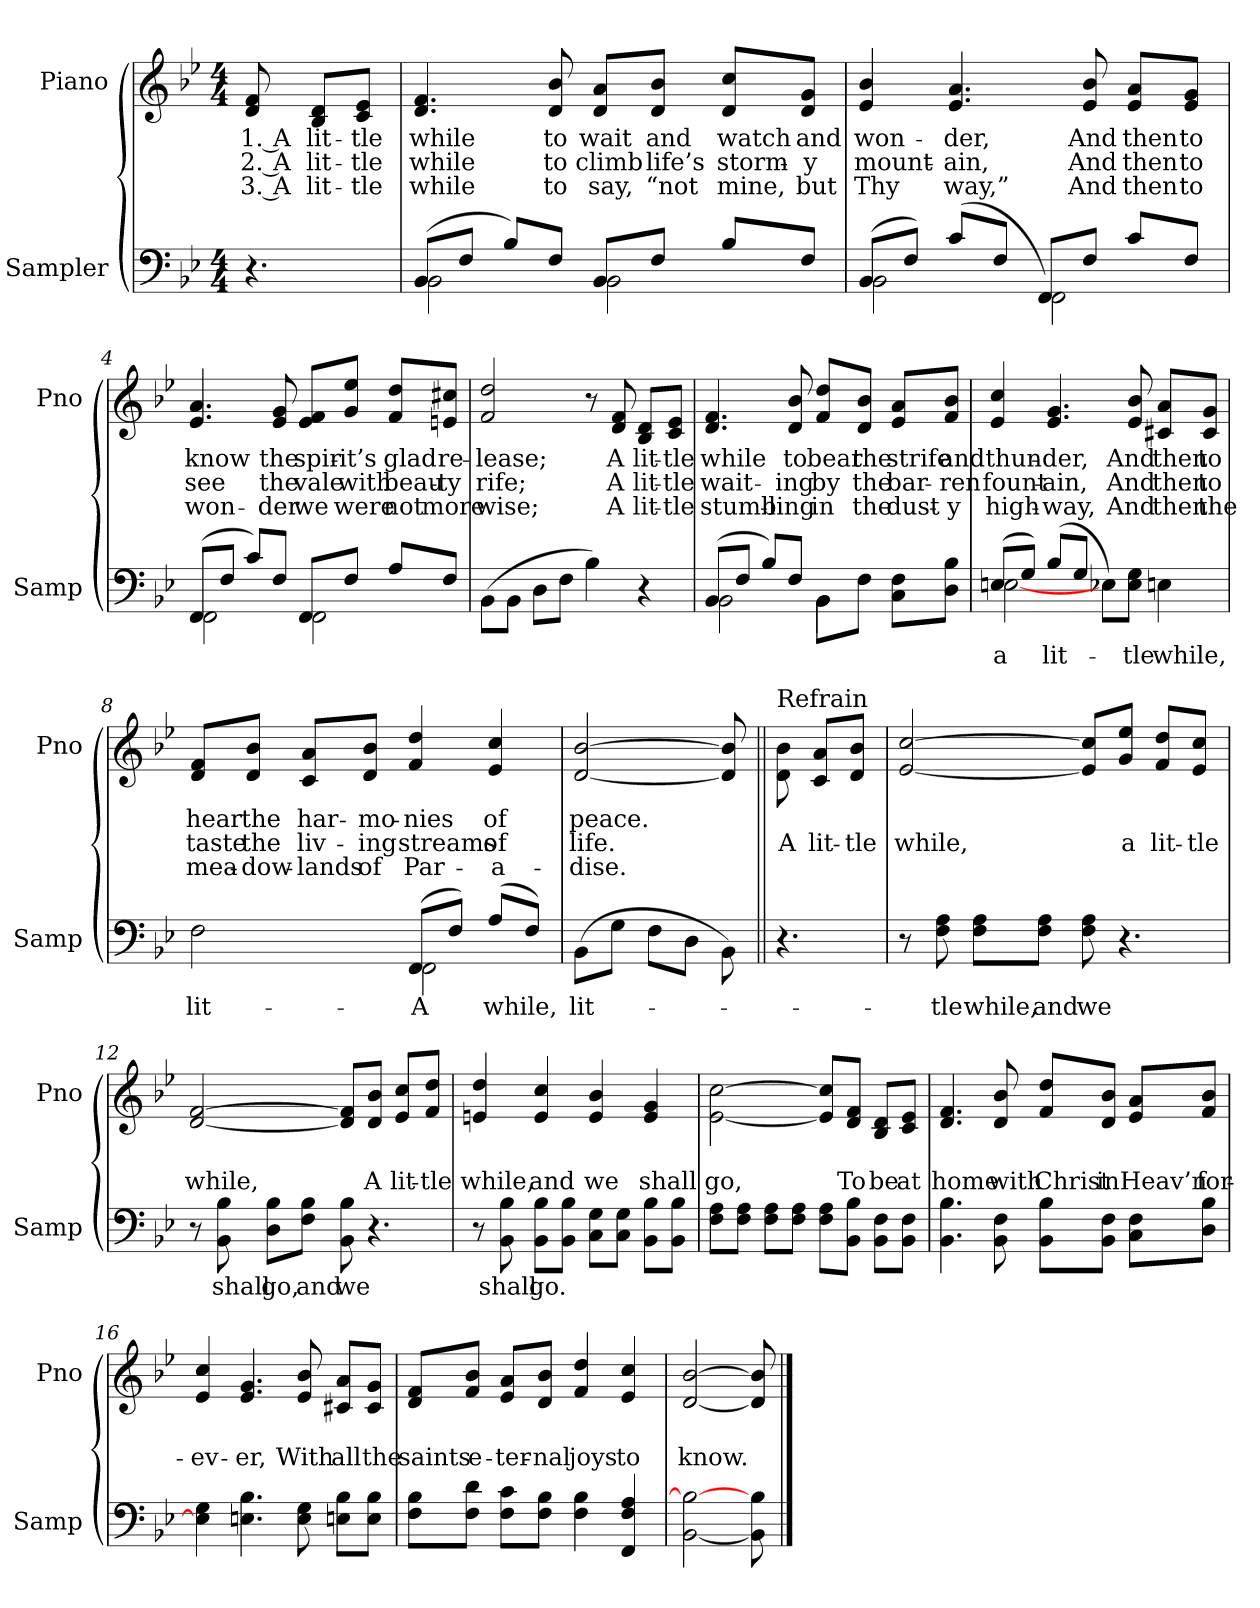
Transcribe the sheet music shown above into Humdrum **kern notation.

**kern	**text	**kern	**text	**text	**text
*part2	*part2	*part1	*part1	*part1	*part1
*staff2	*staff2	*staff1	*staff1	*staff1	*staff1
*I"Sampler	*	*I"Piano	*	*	*
*I'Samp	*	*I'Pno	*	*	*
*clefF4	*	*clefG2	*	*	*
*k[b-e-]	*	*k[b-e-]	*	*	*
*B-:	*	*B-:	*	*	*
*M4/4	*	*M4/4	*	*	*
=1	=1	=1	=1	=1	=1
4.r	.	8d 8f	1. A	2. A	3. A
.	.	8B-/ 8d/L	lit-	lit-	lit-
.	.	8c/ 8e-/J	-tle	-tle	-tle
=2	=2	=2	=2	=2	=2
*^	*	*	*	*	*
(8BB-/L	2BB-	.	4.d 4.f	while	while	while
8F/J	.	.	.	.	.	.
8B-/L)	.	.	.	.	.	.
8F/J	.	.	8d 8b-	to	to	to
8BB-/L	2BB-	.	8d/ 8a/L	wait	climb	say,
8F/J	.	.	8d/ 8b-/J	and	life’s	“not
8B-/L	.	.	8d/ 8cc/L	watch	storm-	mine,
8F/J	.	.	8d/ 8g/J	and	-y	but
=3	=3	=3	=3	=3	=3	=3
(8BB-/L	2BB-	.	4e- 4b-	won-	mount-	Thy
8F/J)	.	.	.	.	.	.
(8c/L	.	.	4.e- 4.a	-der,	-ain,	way,”
8F/J	.	.	.	.	.	.
8FF/L)	2FF	.	.	.	.	.
8F/J	.	.	8e- 8b-	And	And	And
8c/L	.	.	8e-/ 8a/L	then	then	then
8F/J	.	.	8e-/ 8g/J	to	to	to
=4	=4	=4	=4	=4	=4	=4
(8FF/L	2FF	.	4.e- 4.a	know	see	won-
8F/J	.	.	.	.	.	.
8c/L)	.	.	.	.	.	.
8F/J	.	.	8e- 8g	the	the	-der
8FF/L	2FF	.	8e-/ 8f/L	spir-	vale	we
8F/J	.	.	8g/ 8ee-/J	-it’s	with	were
8A/L	.	.	8f/ 8dd/L	glad	beau-	not
8F/J	.	.	8en/ 8cc#X/J	re-	-ty	more
*v	*v	*	*	*	*	*
=5	=5	=5	=5	=5	=5
(8BB-\L	.	2f 2dd	-lease;	rife;	wise;
8BB-\J	.	.	.	.	.
8D\L	.	.	.	.	.
8F\J	.	.	.	.	.
4B-)	.	8r	.	.	.
.	.	8d 8f	A	A	A
4r	.	8B-/ 8d/L	lit-	lit-	lit-
.	.	8c/ 8e-/J	-tle	-tle	-tle
=6	=6	=6	=6	=6	=6
*^	*	*	*	*	*
(8BB-/L	2BB-	.	4.d 4.f	while	wait-	stumb-
8F/J	.	.	.	.	.	.
8B-/L)	.	.	.	.	.	.
8F/J	.	.	8d 8b-	to	-ing	-ling
8BB-\L	4BB-	.	8f/ 8dd/L	bear	by	in
8F\J	.	.	8d/ 8b-/J	the	the	the
8C\ 8F\L	4ryy	.	8e-/ 8a/L	strife	bar-	dust-
8D\ 8B-\J	.	.	8f/ 8b-/J	and	-ren	-y
=7	=7	=7	=7	=7	=7	=7
(8E-/L	[2E	a	4e- 4cc	thun-	fount-	high-
8G/J)	.	.	.	.	.	.
(8B-/L	.	lit-	4.e- 4.g	-der,	-ain,	-way,
8G/J	.	.	.	.	.	.
8E-\L)	2ryy	.	.	.	.	.
8E-\ 8G\J	.	-tle	8e- 8b-	And	And	And
4En	.	while,	8c#X/ 8a/L	then	then	then
.	.	.	8c#/ 8g/J	to	to	the
=8	=8	=8	=8	=8	=8	=8
2F	2ryy	lit-	8d/ 8f/L	hear	taste	mea-
.	.	.	8d/ 8b-/J	the	the	-dow-
.	.	.	8c/ 8a/L	har-	liv-	-lands
.	.	.	8d/ 8b-/J	-mo-	-ing	of
(8FF/L	2FF	A	4f 4dd	-nies	streams	Par-
8F/J)	.	.	.	.	.	.
(8A/L	.	while,	4e- 4cc	of	of	-a-
8F/J)	.	.	.	.	.	.
*v	*v	*	*	*	*	*
=9	=9	=9	=9	=9	=9
(8BB-\L	lit-	[2d [2b-	peace.	life.	-dise.
8G\J	.	.	.	.	.
8F\L	.	.	.	.	.
8D\J	.	.	.	.	.
8BB-\)	.	8d] 8b-]	.	.	.
=10||	=10||	=10||	=10||	=10||	=10||
!	!	!LO:TX:t=Refrain	!	!	!
4.r	.	8d\ 8b-\	.	A	.
.	.	8c/ 8a/L	.	lit-	.
.	.	8d/ 8b-/J	.	-tle	.
=11	=11	=11	=11	=11	=11
8r	.	[2e- [2cc	.	while,	.
8F 8A	-tle	.	.	.	.
8F\ 8A\L	while,	.	.	.	.
8F\ 8A\J	and	.	.	.	.
8F 8A	we	8e-]/ 8cc]/L	.	.	.
4.r	.	8g/ 8ee-/J	.	a	.
.	.	8f/ 8dd/L	.	lit-	.
.	.	8e-/ 8cc/J	.	-tle	.
=12	=12	=12	=12	=12	=12
8r	.	[2d [2f	.	while,	.
8BB- 8B-	shall	.	.	.	.
8D\ 8B-\L	go,	.	.	.	.
8F\ 8B-\J	and	.	.	.	.
8BB- 8B-	we	8d]/ 8f]/L	.	.	.
4.r	.	8d/ 8b-/J	.	A	.
.	.	8e-/ 8cc/L	.	lit-	.
.	.	8f/ 8dd/J	.	-tle	.
=13	=13	=13	=13	=13	=13
8r	.	4en 4dd	.	while,	.
8BB- 8B-	shall	.	.	.	.
8BB-\ 8B-\L	go.	4e 4cc	.	and	.
8BB-\ 8B-\J	.	.	.	.	.
8C\ 8G\L	.	4e 4b-	.	we	.
8C\ 8G\J	.	.	.	.	.
8BB-\ 8B-\L	.	4e 4g	.	shall	.
8BB-\ 8B-\J	.	.	.	.	.
=14	=14	=14	=14	=14	=14
8F\ 8A\L	.	[2e-\ [2cc\	.	go,	.
8F\ 8A\J	.	.	.	.	.
8F\ 8A\L	.	.	.	.	.
8F\ 8A\J	.	.	.	.	.
8F\ 8A\L	.	8e-]/ 8cc]/L	.	.	.
8BB-\ 8B-\J	.	8d/ 8f/J	.	To	.
8BB-\ 8F\L	.	8B-/ 8d/L	.	be	.
8BB-\ 8F\J	.	8c/ 8e-/J	.	at	.
=15	=15	=15	=15	=15	=15
4.BB- 4.B-	.	4.d 4.f	.	home	.
8BB- 8F	.	8d 8b-	.	with	.
8BB-\ 8B-\L	.	8f/ 8dd/L	.	Christ	.
8BB-\ 8F\J	.	8d/ 8b-/J	.	in	.
8C\ 8F\L	.	8e-/ 8a/L	.	Heav’n	.
8D\ 8B-\J	.	8f/ 8b-/J	.	for-	.
=16	=16	=16	=16	=16	=16
4E] 4G	.	4e- 4cc	.	-ev-	.
4.E 4.B-	.	4.e- 4.g	.	-er,	.
8E 8G	.	8e- 8b-	.	With	.
8En\ 8B-\L	.	8c#X/ 8a/L	.	all	.
8E\ 8B-\J	.	8c#/ 8g/J	.	the	.
=17	=17	=17	=17	=17	=17
8F\ 8B-\L	.	8d/ 8f/L	.	saints	.
8F\ 8d\J	.	8f/ 8b-/J	.	e-	.
8F\ 8c\L	.	8e-/ 8a/L	.	-ter-	.
8F\ 8B-\J	.	8d/ 8b-/J	.	-nal	.
4F 4B-	.	4f 4dd	.	joys	.
4FF 4F 4A	.	4e- 4cc	.	to	.
=18	=18	=18	=18	=18	=18
[2BB- 2B-_	.	[2d [2b-	.	know.	.
8BB-] 8B-	.	8d] 8b-]	.	.	.
==	==	==	==	==	==
*-	*-	*-	*-	*-	*-
